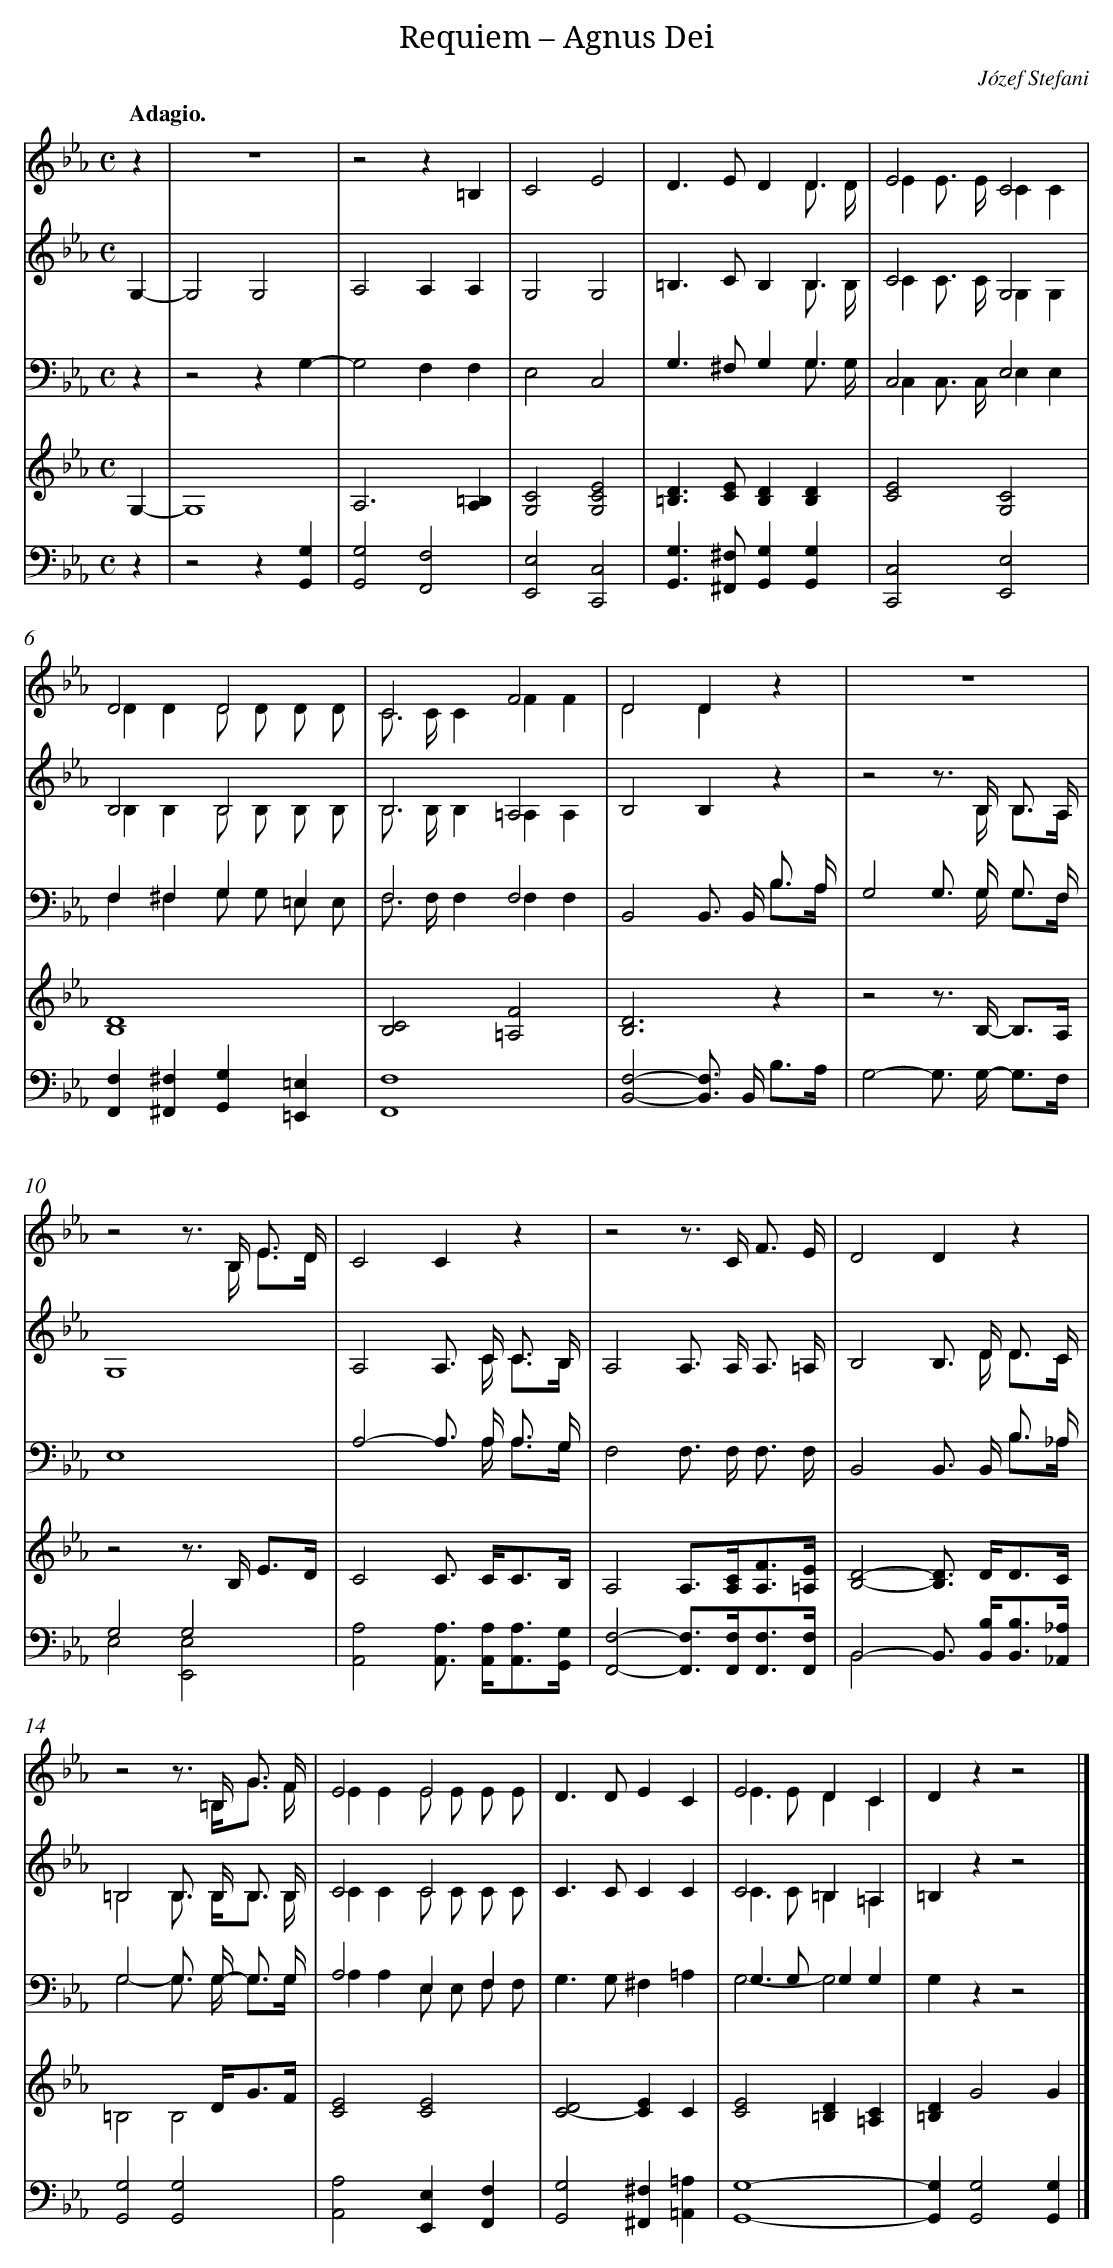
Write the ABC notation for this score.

X:1
T: Requiem – Agnus Dei
C: Józef Stefani
L: 1/8
M: C
Q: "Adagio."
V: 1 clef=treble
V: 2 clef=treble
V: 3 clef=bass
V: 4 clef=treble
V: 5 clef=bass
K: Eb
[V:1] z2 [I:setbarnb 1]|
[V:2] G,2- |
[V:3] z2 |
[V:4] G,2- |
[V:5] z2 |
[V:1] z8 |
[V:2] G,4G,4 |
[V:3] z4z2G,2- |
[V:4] G,8 |
[V:5] z4z2[G,,2G,2] |
[V:1] z4z2=B,2 |
[V:2] A,4A,2A,2 |
[V:3] G,4F,2F,2 |
[V:4] A,6[A,2=B,2] |
[V:5] [G,,4G,4][F,,4F,4] |
[V:1] C4E4 |
[V:2] G,4G,4 |
[V:3] E,4C,4 |
[V:4] [G,4C4][G,4C4E4] |
[V:5] [E,,4E,4][C,,4C,4] |
[V:1] D2>E2D2D2 & x6D3/ D/ |
[V:2] =B,2>C2B,2B,2 & x6B,3/ B,/ |
[V:3] G,2>^F,2G,2G,2 & x6G,3/ G,/ |
[V:4] [=B,2D2]>[C2E2][B,2D2][B,2D2] |
[V:5] [G,,2G,2]>[^F,,2^F,2][G,,2G,2][G,,2G,2] |
[V:1] E4C4 & E2E> EC2C2 |
[V:2] C4G,4 & C2C> CG,2G,2 |
[V:3] C,4E,4 & C,2C,> C,E,2E,2 |
[V:4] [C4E4][G,4C4] |
[V:5] [C,,4C,4][E,,4E,4] |
[V:1] D4D4 & D2D2D D D D |
[V:2] B,4B,4 & B,2B,2B, B, B, B, |
[V:3] F,2^F,2G,2=E,2 & F,2^F,2G, G, =E, E, |
[V:4] [B,8D8] |
[V:5] [F,,2F,2][^F,,2^F,2][G,,2G,2][=E,,2=E,2] |
[V:1] C4F4 & C> CC2F2F2 |
[V:2] B,4=A,4 & B,> B,B,2=A,2A,2 |
[V:3] F,4F,4 & F,> F,F,2F,2F,2 |
[V:4] [B,4C4][=A,4F4] |
[V:5] [F,,8F,8] |
[V:1] D4D2z2 & D4D2x2 |
[V:2] B,4B,2z2 |
[V:3] B,,4B,,> B,, B,3/ A,/ & x6B,3/A,/ |
[V:4] [B,6D6]z2 |
[V:5] [B,,4F,4]-[B,,F,]> B,, B,3/A,/ |
[V:1] z8 |
[V:2] z4z> B, B,3/ A,/ & x4x> B, B,3/A,/ |
[V:3] G,4G,> G, G,3/ F,/ & x4x> G, G,3/F,/ |
[V:4] z4z> B,- B,3/A,/ |
[V:5] G,4-G,> G,- G,3/F,/ |
[V:1] z4z> B, E3/ D/ & x4x> B, E3/D/ |
[V:2] G,8 |
[V:3] E,8 |
[V:4] z4z> B, E3/D/ |
[V:5] G,4G,4 & E,4[E,,4E,4] |
[V:1] C4C2z2 |
[V:2] A,4A,> C C3/ B,/ & x4x> C C3/B,/ |
[V:3] A,4-A,> A, A,3/ G,/ & x4x> A, A,3/G,/ |
[V:4] C4C> CC3/B,/ |
[V:5] [A,,4A,4][A,,A,]> [A,,A,][A,,3/A,3/][G,,/G,/] |
[V:1] z4z> C F3/ E/ |
[V:2] A,4A,> A, A,3/ =A,/ |
[V:3] F,4F,> F, F,3/ F,/ |
[V:4] A,4A,>[A,C][A,3/F3/][=A,/E/] |
[V:5] [F,,4F,4]-[F,,F,]>[F,,F,][F,,3/F,3/][F,,/F,/] |
[V:1] D4D2z2 |
[V:2] B,4B,> D D3/ C/ & x4x> D D3/C/ |
[V:3] B,,4B,,> B,, B,3/ _A,/ & x6B,3/_A,/ |
[V:4] [B,4D4]-[B,D]> DD3/C/ |
[V:5] B,,4-B,,> [B,,B,][B,,3/B,3/][_A,,/_A,/] & B,,4x4 |
[V:1] z4z> =B, G3/ F/ & x4x> =B,G3/ F/ |
[V:2] =B,4B,> B, B,3/ B,/ & =B,4B,> B,B,3/ B,/ |
[V:3] G,4G,> G,- G,3/ G,/ & G,4-G,> G, G,3/G,/ |
[V:4] x4x> DG3/F/ & =B,4B,4 |
[V:5] [G,,4G,4][G,,4G,4] |
[V:1] E4E4 & E2E2E E E E |
[V:2] C4C4 & C2C2C C C C |
[V:3] A,4E,2F,2 & A,2A,2E, E, F, F, |
[V:4] [C4E4][C4E4] |
[V:5] [A,,4A,4][E,,2E,2][F,,2F,2] |
[V:1] D2>D2E2C2 |
[V:2] C2>C2C2C2 |
[V:3] G,2>G,2^F,2=A,2 |
[V:4] [C4-D4][C2E2]C2 |
[V:5] [G,,4G,4][^F,,2^F,2][=A,,2=A,2] |
[V:1] E4D2C2 & E2>E2D2C2 |
[V:2] C4=B,2=A,2 & C2>C2=B,2=A,2 |
[V:3] G,2>G,2G,2G,2 & G,4-G,4 |
[V:4] [C4E4][=B,2D2][=A,2C2] |
[V:5] [G,,8G,8]- |
[V:1] D2z2z4 |]
[V:2] =B,2z2z4 |]
[V:3] G,2z2z4 |]
[V:4] [=B,2D2]G4G2 |]
[V:5] [G,,2G,2][G,,4G,4][G,,2G,2] |]
